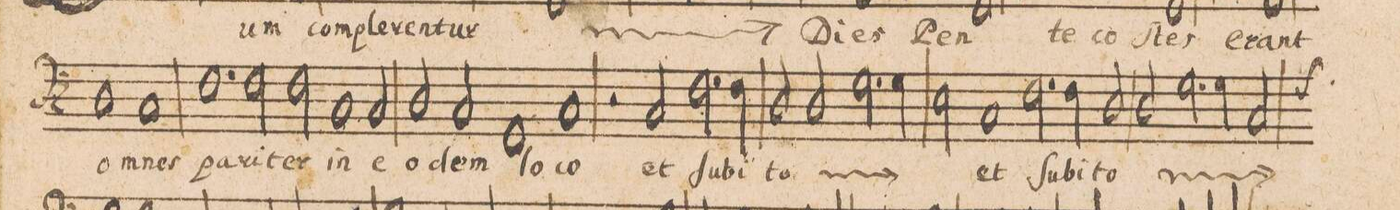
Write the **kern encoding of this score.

**kern	**text
*I"BASSVS.	*
*clefF4	*
*k[]	*
*met(C|)	*
*M2/1	*
1D	o-
1C	-mnes
=12-	=12-
1.F	pa-
2F\	-ri-
=13-	=13-
2F\	-ter
1C	in
2C/	e-
=14-	=14-
2D/	-o-
2C/	-dem
1GG	lo-
=15-	=15-
1C	-co
2r	.
2C/	et
=16-	=16-
2.F\	ſu-
4F\	-bi-
2D/	-to
*	*ij
2D/	et
=17-	=17-
2.G\	ſu-
4G\	-bi-
2E\	-to
*	*Xij
1C/	et
=18-	=18-
2.F\	ſu-
4F\	-bi-
2D/	-to
=19-	=19-
*	*ij
2D/	et
2.G\	ſu-
4G\	-bi-
2C/	-to
*custos:F	*Xij
=20-	=20-
*-	*-
